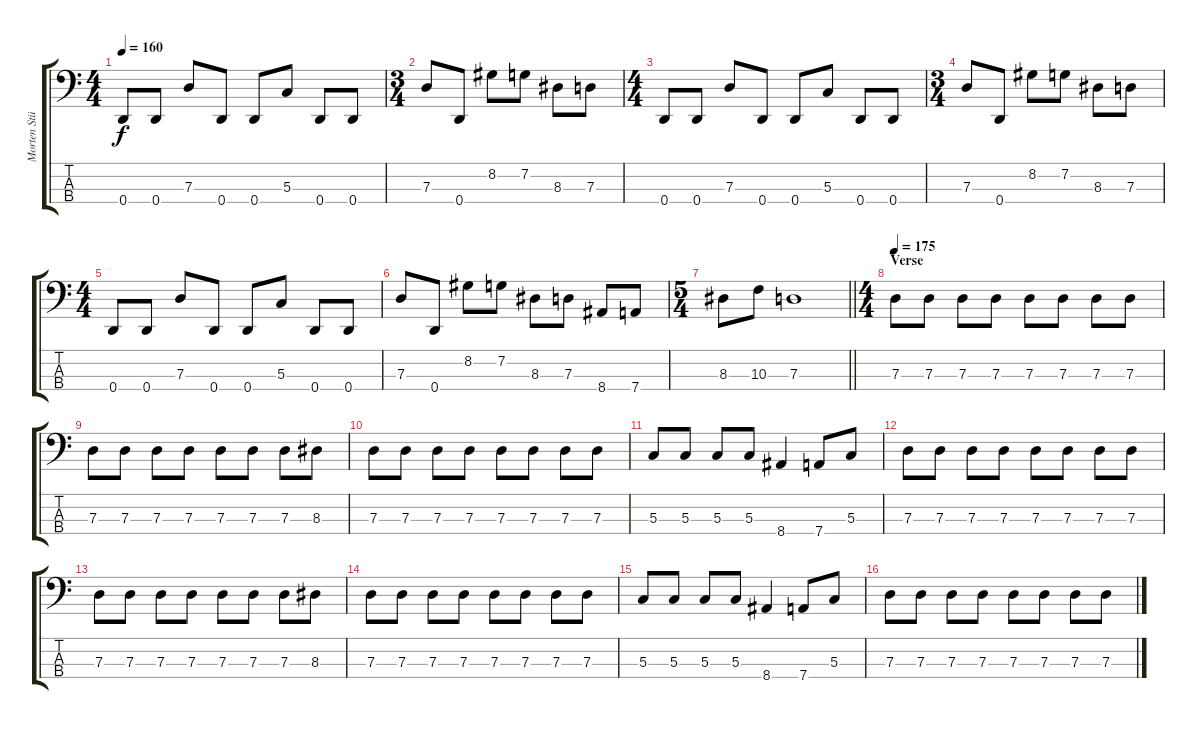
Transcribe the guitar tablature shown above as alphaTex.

\track ("Morten Stützer" "Morten Stü") {instrument electricbasspick}
\staff {score tabs}
\tuning (F2 C2 G1 D1) {hide}
\ts (4 4)
\tempo 160
\clef f4
\ks c
0.4.8{dy f} 0.4.8 7.3.8 0.4.8 0.4.8 5.3.8 0.4.8 0.4.8 |
\ts (3 4)
7.3.8 0.4.8 8.2.8 7.2.8 8.3.8 7.3.8 |
\ts (4 4)
0.4.8 0.4.8 7.3.8 0.4.8 0.4.8 5.3.8 0.4.8 0.4.8 |
\ts (3 4)
7.3.8 0.4.8 8.2.8 7.2.8 8.3.8 7.3.8 |
\ts (4 4)
0.4.8 0.4.8 7.3.8 0.4.8 0.4.8 5.3.8 0.4.8 0.4.8 |
7.3.8 0.4.8 8.2.8 7.2.8 8.3.8 7.3.8 8.4.8 7.4.8 |
\ts (5 4)
\barLineRight lightlight
8.3.8 10.3.8 7.3.1 |
\ts (4 4)
\section ("" "Verse")
\tempo 175
7.3.8 7.3.8 7.3.8 7.3.8 7.3.8 7.3.8 7.3.8 7.3.8 |
7.3.8 7.3.8 7.3.8 7.3.8 7.3.8 7.3.8 7.3.8 8.3.8 |
7.3.8 7.3.8 7.3.8 7.3.8 7.3.8 7.3.8 7.3.8 7.3.8 |
5.3.8 5.3.8 5.3.8 5.3.8 8.4.4 7.4.8 5.3.8 |
7.3.8 7.3.8 7.3.8 7.3.8 7.3.8 7.3.8 7.3.8 7.3.8 |
7.3.8 7.3.8 7.3.8 7.3.8 7.3.8 7.3.8 7.3.8 8.3.8 |
7.3.8 7.3.8 7.3.8 7.3.8 7.3.8 7.3.8 7.3.8 7.3.8 |
5.3.8 5.3.8 5.3.8 5.3.8 8.4.4 7.4.8 5.3.8 |
7.3.8 7.3.8 7.3.8 7.3.8 7.3.8 7.3.8 7.3.8 7.3.8
